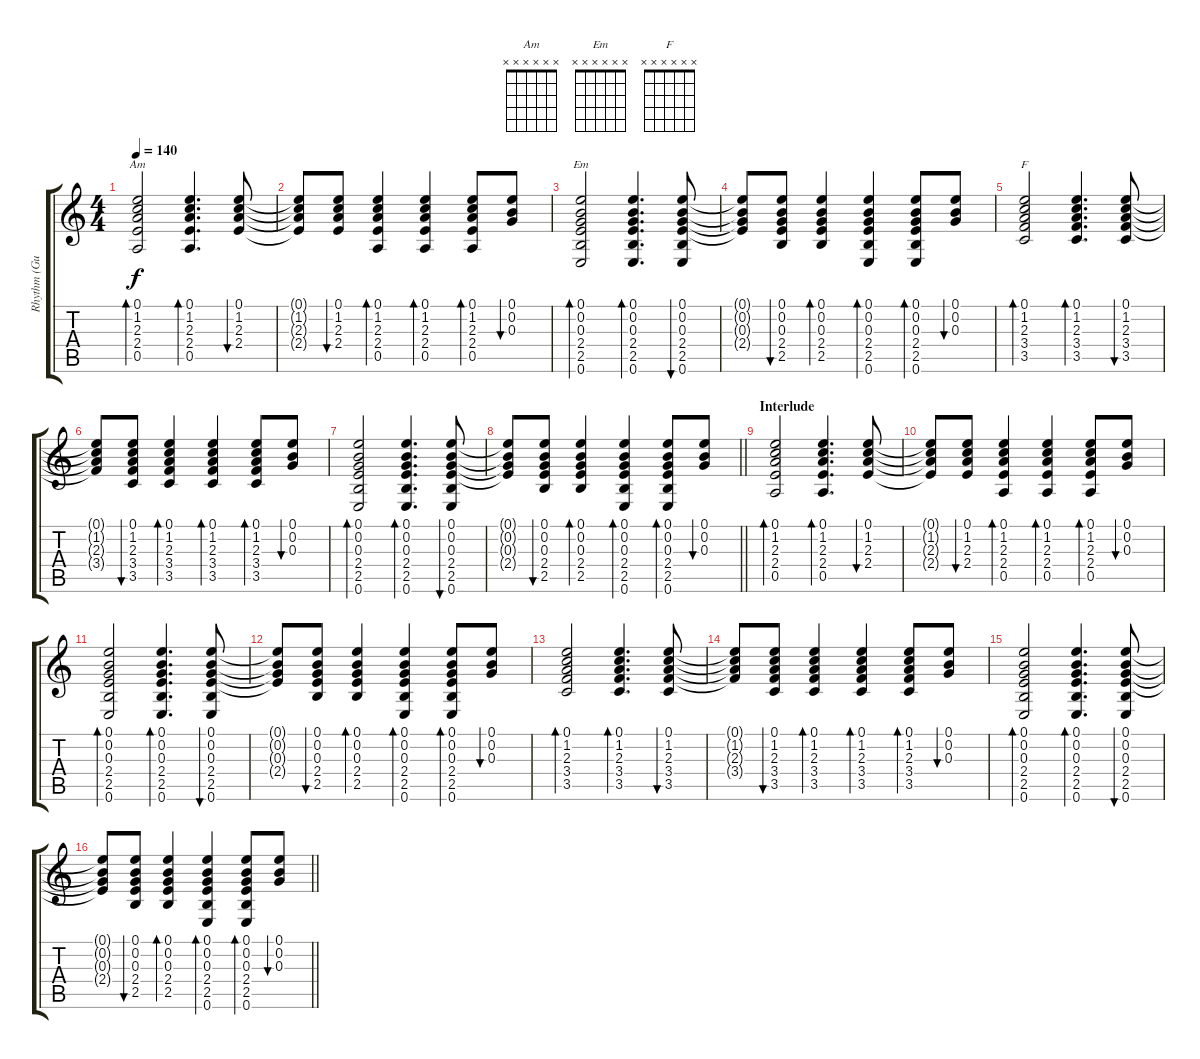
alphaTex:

\track ("Rhythm (Guitar)" "Rhythm (Gu") {instrument acousticguitarsteel}
\staff {score tabs}
\tuning (E4 B3 G3 D3 A2 E2) {hide}
\chord ("Am" x x x x x x)
\chord ("Em" x x x x x x)
\chord ("F" x x x x x x)
\ts (4 4)
\tempo 140
\clef g2
\ks c
(0.1 1.2 2.3 2.4 0.5).2{bd 30 ch "Am" dy f} (0.1 1.2 2.3 2.4 0.5).4{d bd 30} (0.1 1.2 2.3 2.4).8{bu 30} |
(0.1{t} 1.2{t} 2.3{t} 2.4{t}).8 (0.1 1.2 2.3 2.4).8{bu 30} (0.1 1.2 2.3 2.4 0.5).4{bd 30} (0.1 1.2 2.3 2.4 0.5).4{bd 30} (0.1 1.2 2.3 2.4 0.5).8{bd 30} (0.1 0.2 0.3).8{bu 30} |
(0.1 0.2 0.3 2.4 2.5 0.6).2{bd 30 ch "Em"} (0.1 0.2 0.3 2.4 2.5 0.6).4{d bd 30} (0.1 0.2 0.3 2.4 2.5 0.6).8{bu 30} |
(0.1{t} 0.2{t} 0.3{t} 2.4{t}).8 (0.1 0.2 0.3 2.4 2.5).8{bu 30} (0.1 0.2 0.3 2.4 2.5).4{bd 30} (0.1 0.2 0.3 2.4 2.5 0.6).4{bd 30} (0.1 0.2 0.3 2.4 2.5 0.6).8{bd 30} (0.1 0.2 0.3).8{bu 30} |
(0.1 1.2 2.3 3.4 3.5).2{bd 30 ch "F"} (0.1 1.2 2.3 3.4 3.5).4{d bd 30} (0.1 1.2 2.3 3.4 3.5).8{bu 30} |
(0.1{t} 1.2{t} 2.3{t} 3.4{t}).8 (0.1 1.2 2.3 3.4 3.5).8{bu 30} (0.1 1.2 2.3 3.4 3.5).4{bd 30} (0.1 1.2 2.3 3.4 3.5).4{bd 30} (0.1 1.2 2.3 3.4 3.5).8{bd 30} (0.1 0.2 0.3).8{bu 30} |
(0.1 0.2 0.3 2.4 2.5 0.6).2{bd 30} (0.1 0.2 0.3 2.4 2.5 0.6).4{d bd 30} (0.1 0.2 0.3 2.4 2.5 0.6).8{bu 30} |
\barLineRight lightlight
(0.1{t} 0.2{t} 0.3{t} 2.4{t}).8 (0.1 0.2 0.3 2.4 2.5).8{bu 30} (0.1 0.2 0.3 2.4 2.5).4{bd 30} (0.1 0.2 0.3 2.4 2.5 0.6).4{bd 30} (0.1 0.2 0.3 2.4 2.5 0.6).8{bd 30} (0.1 0.2 0.3).8{bu 30} |
\section ("" "Interlude")
(0.1 1.2 2.3 2.4 0.5).2{bd 30} (0.1 1.2 2.3 2.4 0.5).4{d bd 30} (0.1 1.2 2.3 2.4).8{bu 30} |
(0.1{t} 1.2{t} 2.3{t} 2.4{t}).8 (0.1 1.2 2.3 2.4).8{bu 30} (0.1 1.2 2.3 2.4 0.5).4{bd 30} (0.1 1.2 2.3 2.4 0.5).4{bd 30} (0.1 1.2 2.3 2.4 0.5).8{bd 30} (0.1 0.2 0.3).8{bu 30} |
(0.1 0.2 0.3 2.4 2.5 0.6).2{bd 30} (0.1 0.2 0.3 2.4 2.5 0.6).4{d bd 30} (0.1 0.2 0.3 2.4 2.5 0.6).8{bu 30} |
(0.1{t} 0.2{t} 0.3{t} 2.4{t}).8 (0.1 0.2 0.3 2.4 2.5).8{bu 30} (0.1 0.2 0.3 2.4 2.5).4{bd 30} (0.1 0.2 0.3 2.4 2.5 0.6).4{bd 30} (0.1 0.2 0.3 2.4 2.5 0.6).8{bd 30} (0.1 0.2 0.3).8{bu 30} |
(0.1 1.2 2.3 3.4 3.5).2{bd 30} (0.1 1.2 2.3 3.4 3.5).4{d bd 30} (0.1 1.2 2.3 3.4 3.5).8{bu 30} |
(0.1{t} 1.2{t} 2.3{t} 3.4{t}).8 (0.1 1.2 2.3 3.4 3.5).8{bu 30} (0.1 1.2 2.3 3.4 3.5).4{bd 30} (0.1 1.2 2.3 3.4 3.5).4{bd 30} (0.1 1.2 2.3 3.4 3.5).8{bd 30} (0.1 0.2 0.3).8{bu 30} |
(0.1 0.2 0.3 2.4 2.5 0.6).2{bd 30} (0.1 0.2 0.3 2.4 2.5 0.6).4{d bd 30} (0.1 0.2 0.3 2.4 2.5 0.6).8{bu 30} |
\barLineRight lightlight
(0.1{t} 0.2{t} 0.3{t} 2.4{t}).8 (0.1 0.2 0.3 2.4 2.5).8{bu 30} (0.1 0.2 0.3 2.4 2.5).4{bd 30} (0.1 0.2 0.3 2.4 2.5 0.6).4{bd 30} (0.1 0.2 0.3 2.4 2.5 0.6).8{bd 30} (0.1 0.2 0.3).8{bu 30}
